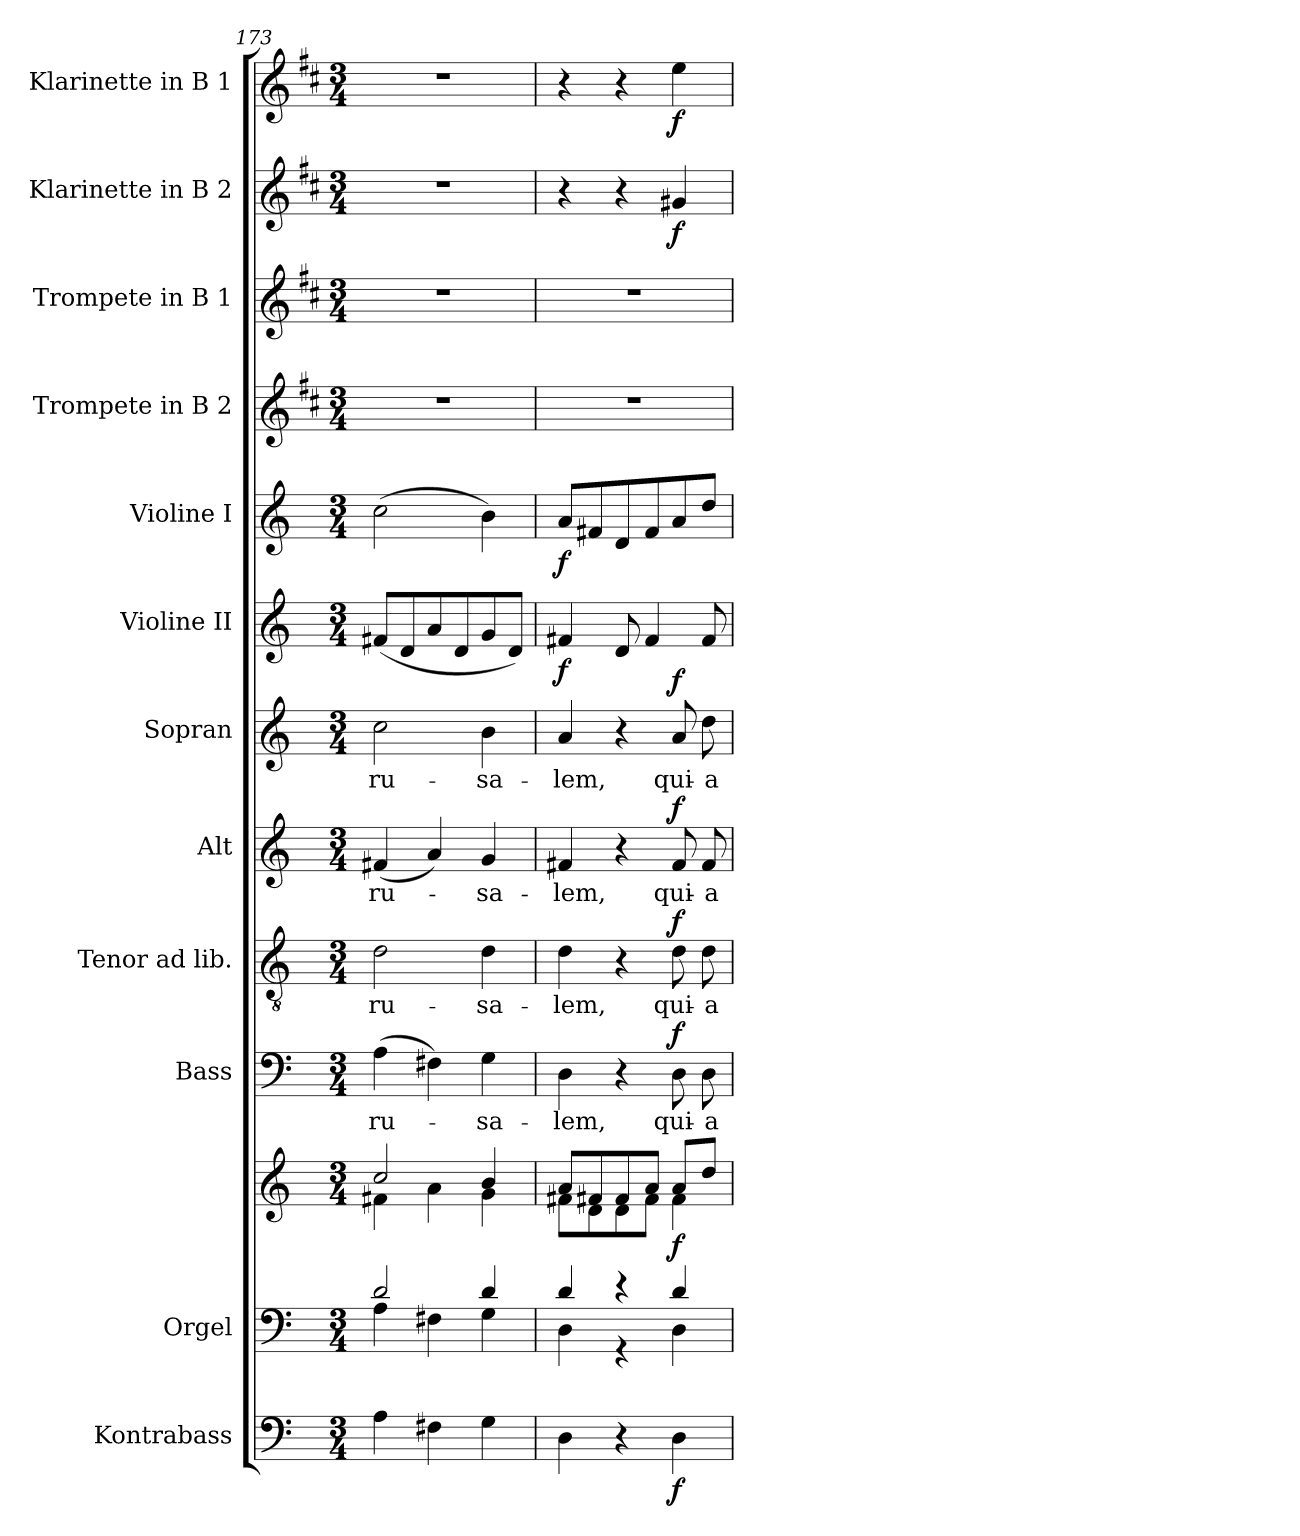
**kern	**dynam	**kern	**kern	**dynam	**kern	**text	**dynam	**kern	**text	**dynam	**kern	**text	**dynam	**kern	**text	**dynam	**kern	**dynam	**kern	**dynam	**kern	**kern	**kern	**dynam	**kern	**dynam
*part12	*part12	*part11	*part11	*part11	*part10	*part10	*part10	*part9	*part9	*part9	*part8	*part8	*part8	*part7	*part7	*part7	*part6	*part6	*part5	*part5	*part4	*part3	*part2	*part2	*part1	*part1
*staff13	*staff13	*staff12	*staff11	*staff11/12	*staff10	*staff10	*staff10	*staff9	*staff9	*staff9	*staff8	*staff8	*staff8	*staff7	*staff7	*staff7	*staff6	*staff6	*staff5	*staff5	*staff4	*staff3	*staff2	*staff2	*staff1	*staff1
*I"Kontrabass	*	*I"Orgel	*	*	*I"Bass	*	*	*I"Tenor ad lib.	*	*	*I"Alt	*	*	*I"Sopran	*	*	*I"Violine II	*	*I"Violine I	*	*I"Trompete in B 2	*I"Trompete in B 1	*I"Klarinette in B 2	*	*I"Klarinette in B 1	*
*I'Kb.	*	*I'Org.	*	*	*I'B	*	*	*I'T	*	*	*I'A	*	*	*I'S	*	*	*I'Vl. II	*	*I'Vl. I	*	*	*	*	*	*	*
*clefF4	*	*clefF4	*clefG2	*	*clefF4	*	*	*clefGv2	*	*	*clefG2	*	*	*clefG2	*	*	*clefG2	*	*clefG2	*	*clefG2	*clefG2	*clefG2	*	*clefG2	*
*ITrd7c12	*	*	*	*	*	*	*	*	*	*	*	*	*	*	*	*	*	*	*	*	*ITrd1c2	*ITrd1c2	*ITrd1c2	*	*ITrd1c2	*
*k[]	*	*k[]	*k[]	*	*k[]	*	*	*k[]	*	*	*k[]	*	*	*k[]	*	*	*k[]	*	*k[]	*	*k[]	*k[]	*k[]	*	*k[]	*
*C:	*	*C:	*C:	*	*C:	*	*	*C:	*	*	*C:	*	*	*C:	*	*	*C:	*	*C:	*	*C:	*C:	*C:	*	*C:	*
*M3/4	*	*M3/4	*M3/4	*	*M3/4	*	*	*M3/4	*	*	*M3/4	*	*	*M3/4	*	*	*M3/4	*	*M3/4	*	*M3/4	*M3/4	*M3/4	*	*M3/4	*
=173	=173	=173	=173	=173	=173	=173	=173	=173	=173	=173	=173	=173	=173	=173	=173	=173	=173	=173	=173	=173	=173	=173	=173	=173	=173	=173
*	*	*^	*^	*	*	*	*	*	*	*	*	*	*	*	*	*	*	*	*	*	*	*	*	*	*	*
!	!	!	!	!	!	!	!	!LO:LY:b	!	!	!LO:LY:b	!	!	!LO:LY:b	!	!	!LO:LY:b	!	!	!	!	!	!	!	!	!	!	!
4AA\	.	2d/	4A\	2cc/	4f#X\	.	(>4A\	-ru-	.	2d\	-ru-	.	(<4f#X/	-ru-	.	2cc\	-ru-	.	(<8f#X/L	.	(>2cc\	.	2.r	2.r	2.r	.	2.r	.
.	.	.	.	.	.	.	.	.	.	.	.	.	.	.	.	.	.	.	8d/	.	.	.	.	.	.	.	.	.
4FF#X\	.	.	4F#X\	.	4a\	.	4F#X\)	.	.	.	.	.	4a/)	.	.	.	.	.	8a/	.	.	.	.	.	.	.	.	.
.	.	.	.	.	.	.	.	.	.	.	.	.	.	.	.	.	.	.	8d/	.	.	.	.	.	.	.	.	.
!	!	!	!	!	!	!	!	!LO:LY:b	!	!	!LO:LY:b	!	!	!LO:LY:b	!	!	!LO:LY:b	!	!	!	!	!	!	!	!	!	!	!
4GG\	.	4d/	4G\	4b/	4g\	.	4G\	-sa-	.	4d\	-sa-	.	4g/	-sa-	.	4b\	-sa-	.	8g/	.	4b\)	.	.	.	.	.	.	.
.	.	.	.	.	.	.	.	.	.	.	.	.	.	.	.	.	.	.	8d/J)	.	.	.	.	.	.	.	.	.
=174	=174	=174	=174	=174	=174	=174	=174	=174	=174	=174	=174	=174	=174	=174	=174	=174	=174	=174	=174	=174	=174	=174	=174	=174	=174	=174	=174	=174
!	!	!	!	!	!	!	!	!LO:LY:b	!	!	!LO:LY:b	!	!	!LO:LY:b	!	!	!LO:LY:b	!	!	!LO:DY:b	!	!LO:DY:b	!	!	!	!	!	!
4DD\	.	4d/	4D\	8a/L	8f#X\L	.	4D\	-lem,	.	4d\	-lem,	.	4f#X/	-lem,	.	4a/	-lem,	.	4f#X/	f	8a/L	f	2.r	2.r	4r	.	4r	.
.	.	.	.	8f#X/	8d\	.	.	.	.	.	.	.	.	.	.	.	.	.	.	.	8f#X/	.	.	.	.	.	.	.
4r	.	4r	4r	8f#/	8d\	.	4r	.	.	4r	.	.	4r	.	.	4r	.	.	8d/	.	8d/	.	.	.	4r	.	4r	.
.	.	.	.	8a/J	8f#\J	.	.	.	.	.	.	.	.	.	.	.	.	.	4f#/	.	8f#/	.	.	.	.	.	.	.
!	!LO:DY:b	!	!	!	!	!LO:DY:b	!	!LO:LY:b	!LO:DY:a	!	!LO:LY:b	!LO:DY:a	!	!LO:LY:b	!LO:DY:a	!	!LO:LY:b	!LO:DY:a	!	!	!	!	!	!	!	!LO:DY:b	!	!LO:DY:b
4DD\	f	4d/	4D\	8a/L	4f#\	f	8D\	qui-	f	8d\	qui-	f	8f#/	qui-	f	8a/	qui-	f	.	.	8a/	.	.	.	4f#X/	f	4dd\	f
!	!	!	!	!	!	!	!	!LO:LY:b	!	!	!LO:LY:b	!	!	!LO:LY:b	!	!	!LO:LY:b	!	!	!	!	!	!	!	!	!	!	!
.	.	.	.	8dd/J	.	.	8D\	-a	.	8d\	-a	.	8f#/	-a	.	8dd\	-a	.	8f#/	.	8dd/J	.	.	.	.	.	.	.
*	*	*v	*v	*	*	*	*	*	*	*	*	*	*	*	*	*	*	*	*	*	*	*	*	*	*	*	*	*
*	*	*	*v	*v	*	*	*	*	*	*	*	*	*	*	*	*	*	*	*	*	*	*	*	*	*	*	*
=	=	=	=	=	=	=	=	=	=	=	=	=	=	=	=	=	=	=	=	=	=	=	=	=	=	=
*-	*-	*-	*-	*-	*-	*-	*-	*-	*-	*-	*-	*-	*-	*-	*-	*-	*-	*-	*-	*-	*-	*-	*-	*-	*-	*-
